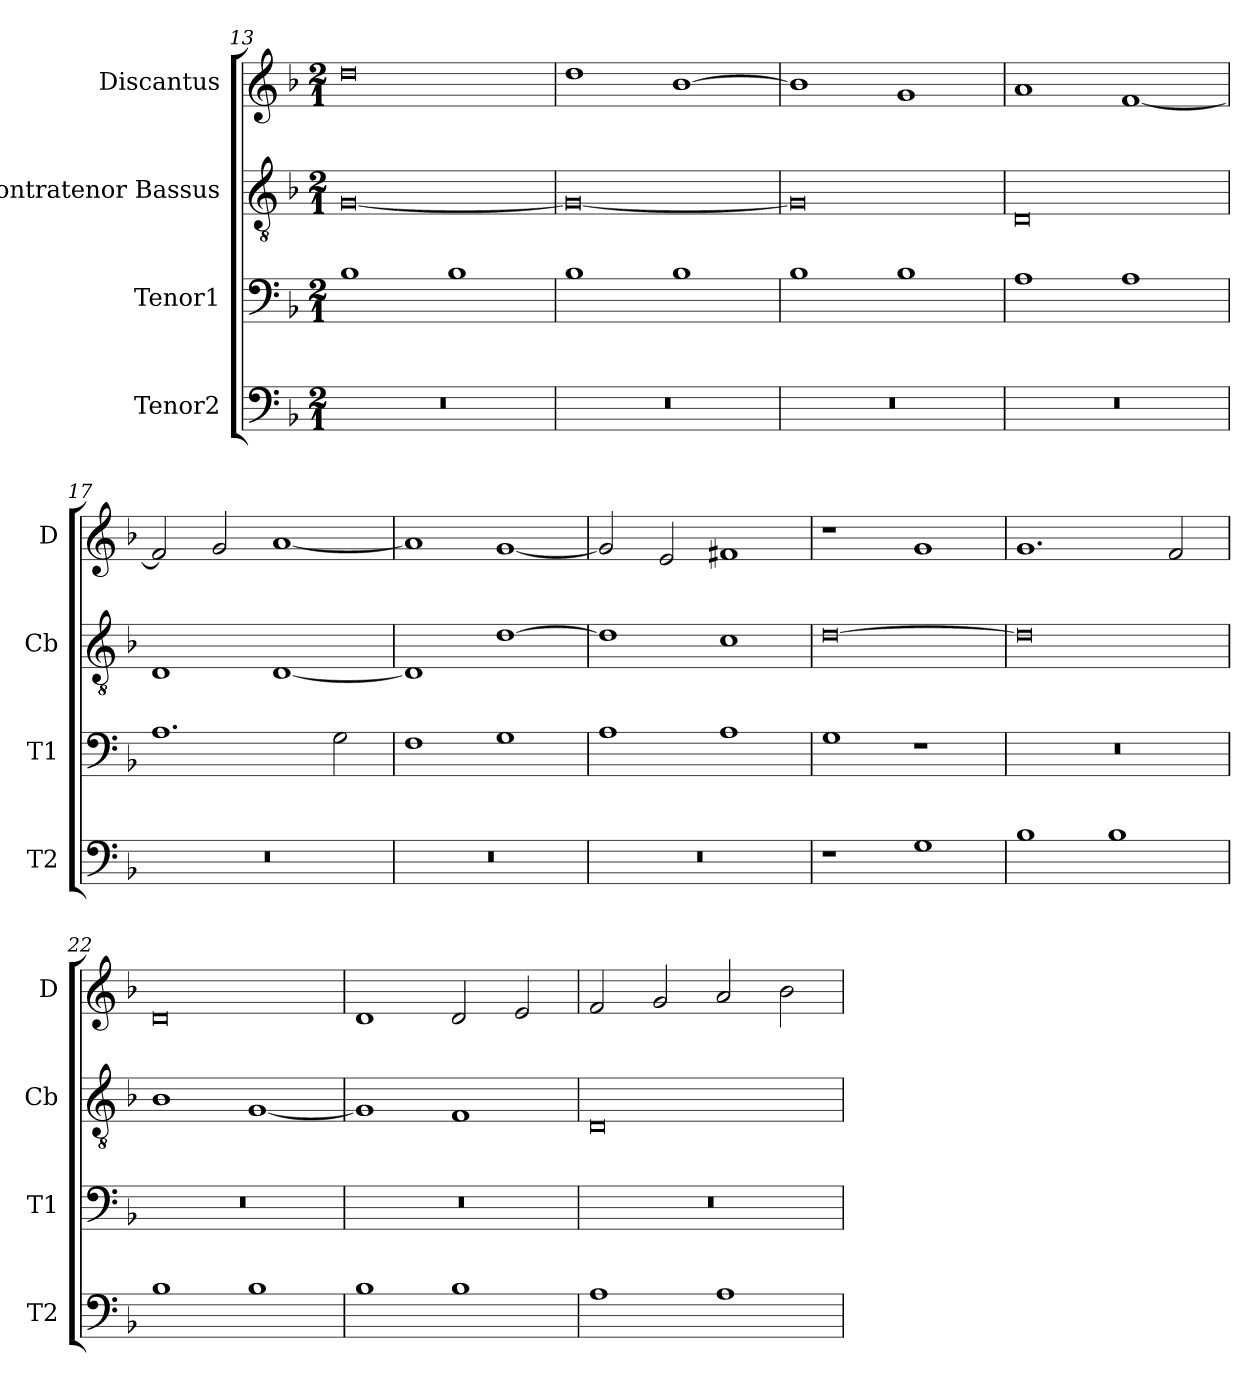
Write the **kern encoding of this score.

**kern	**kern	**kern	**kern
*part4	*part3	*part2	*part1
*staff4	*staff3	*staff2	*staff1
*I"Tenor2	*I"Tenor1	*I"Contratenor Bassus	*I"Discantus
*I'T2	*I'T1	*I'Cb	*I'D
*clefF4	*clefF4	*clefGv2	*clefG2
*k[b-]	*k[b-]	*k[b-]	*k[b-]
*M2/1	*M2/1	*M2/1	*M2/1
=13	=13	=13	=13
0r	1B-	[0G	0dd
.	1B-	.	.
=14	=14	=14	=14
0r	1B-	0G_	1dd
.	1B-	.	[1b-
=15	=15	=15	=15
0r	1B-	0G]	1b-]
.	1B-	.	1g
=16	=16	=16	=16
0r	1A	0D	1a
.	1A	.	[1f
=17	=17	=17	=17
0r	1.A	1D	2f]
.	.	.	2g
.	.	[1D	[1a
.	2G	.	.
=18	=18	=18	=18
0r	1F	1D]	1a]
.	1G	[1d	[1g
=19	=19	=19	=19
0r	1A	1d]	2g]
.	.	.	2e
.	1A	1c	1f#X
=20	=20	=20	=20
1r	1G	[0d	1r
1G	1r	.	1g
=21	=21	=21	=21
1B-	0r	0d]	1.g
1B-	.	.	.
.	.	.	2f
=22	=22	=22	=22
1B-	0r	1B-	0d
1B-	.	[1G	.
=23	=23	=23	=23
1B-	0r	1G]	1d
1B-	.	1F	2d
.	.	.	2e
=24	=24	=24	=24
1A	0r	0D	2f
.	.	.	2g
1A	.	.	2a
.	.	.	2b-
=	=	=	=
*-	*-	*-	*-
